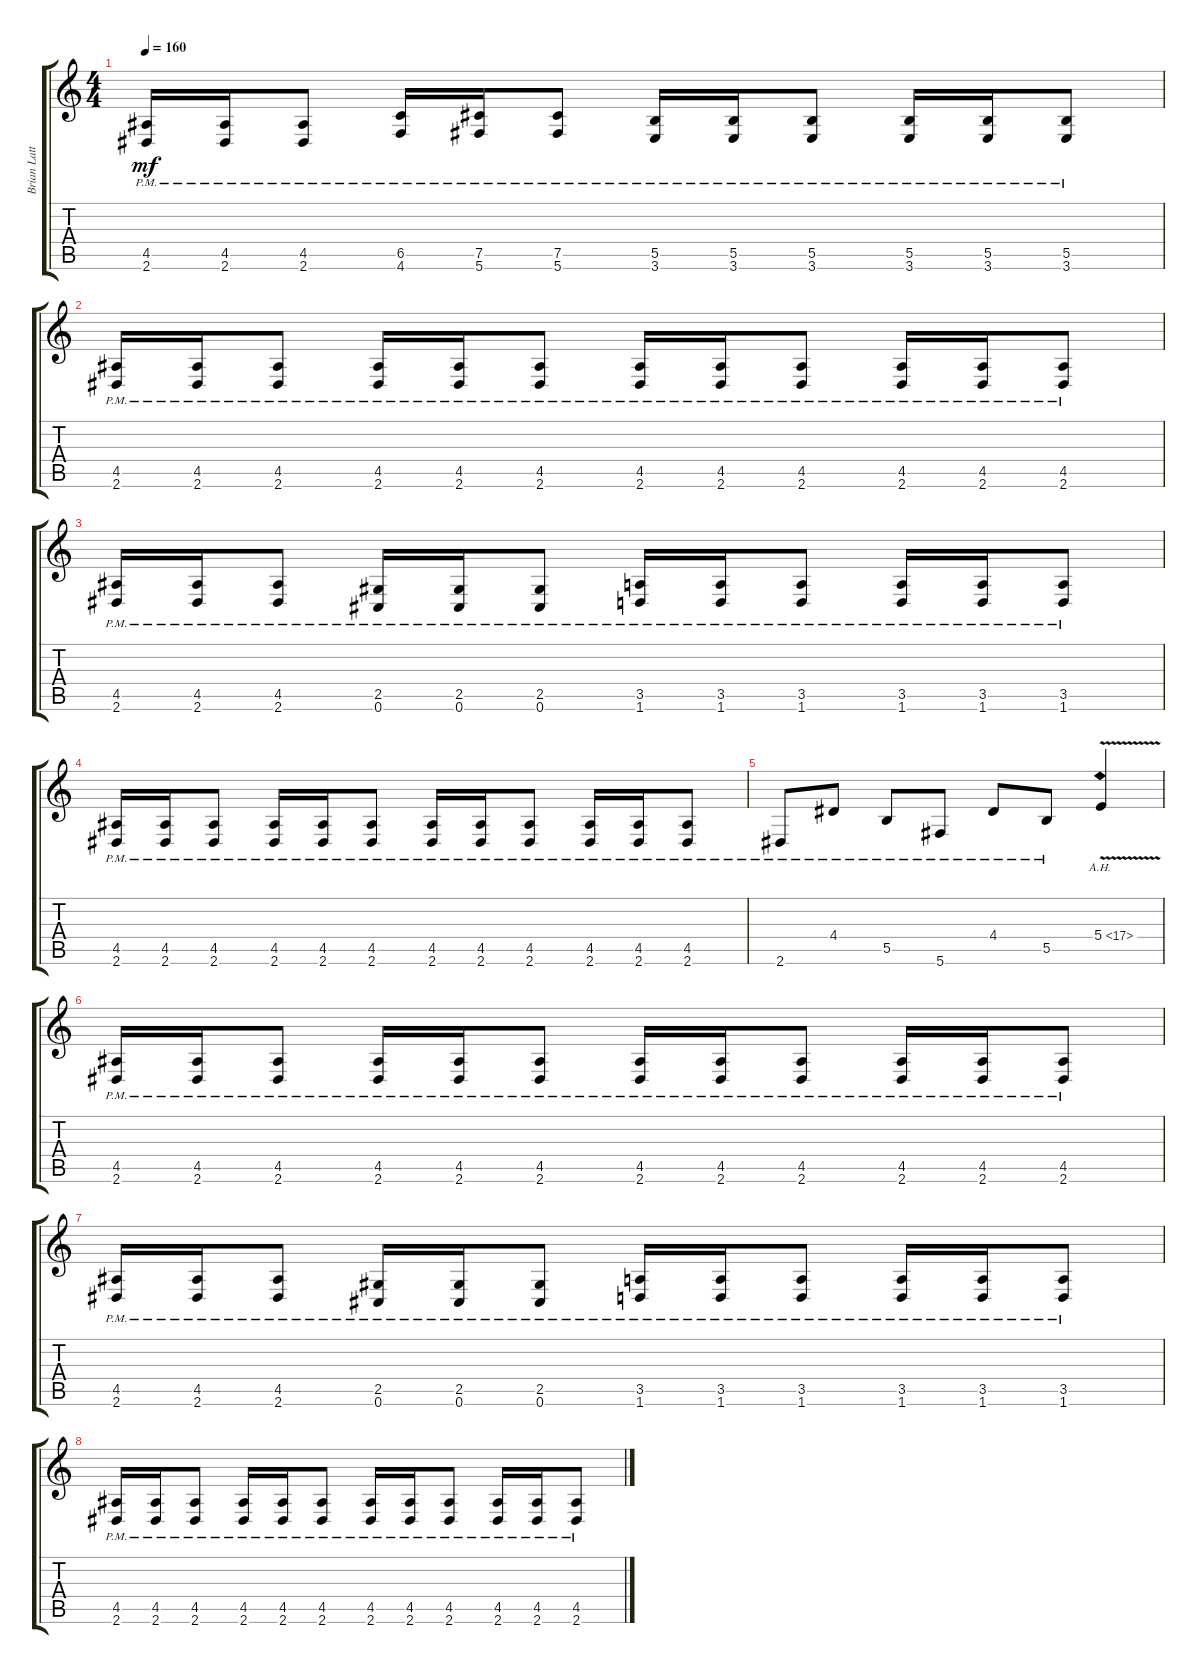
\track ("Brian Latta" "Brian Latt") {instrument distortionguitar}
\staff {score tabs}
\tuning (Db4 Ab3 E3 B2 Gb2 Db2) {hide}
\ts (4 4)
\tempo 160
\clef g2
\ks c
(4.5{pm} 2.6{pm}).16{dy mf} (4.5{pm} 2.6{pm}).16 (4.5{pm} 2.6{pm}).8 (6.5{pm} 4.6{pm}).16 (7.5{pm} 5.6{pm}).16 (7.5{pm} 5.6{pm}).8 (5.5{pm} 3.6{pm}).16 (5.5{pm} 3.6{pm}).16 (5.5{pm} 3.6{pm}).8 (5.5{pm} 3.6{pm}).16 (5.5{pm} 3.6{pm}).16 (5.5{pm} 3.6{pm}).8 |
(4.5{pm} 2.6{pm}).16 (4.5{pm} 2.6{pm}).16 (4.5{pm} 2.6{pm}).8 (4.5{pm} 2.6{pm}).16 (4.5{pm} 2.6{pm}).16 (4.5{pm} 2.6{pm}).8 (4.5{pm} 2.6{pm}).16 (4.5{pm} 2.6{pm}).16 (4.5{pm} 2.6{pm}).8 (4.5{pm} 2.6{pm}).16 (4.5{pm} 2.6{pm}).16 (4.5{pm} 2.6{pm}).8 |
(4.5{pm} 2.6{pm}).16 (4.5{pm} 2.6{pm}).16 (4.5{pm} 2.6{pm}).8 (2.5{pm} 0.6{pm}).16 (2.5{pm} 0.6{pm}).16 (2.5{pm} 0.6{pm}).8 (3.5{pm} 1.6{pm}).16 (3.5{pm} 1.6{pm}).16 (3.5{pm} 1.6{pm}).8 (3.5{pm} 1.6{pm}).16 (3.5{pm} 1.6{pm}).16 (3.5{pm} 1.6{pm}).8 |
(4.5{pm} 2.6{pm}).16 (4.5{pm} 2.6{pm}).16 (4.5{pm} 2.6{pm}).8 (4.5{pm} 2.6{pm}).16 (4.5{pm} 2.6{pm}).16 (4.5{pm} 2.6{pm}).8 (4.5{pm} 2.6{pm}).16 (4.5{pm} 2.6{pm}).16 (4.5{pm} 2.6{pm}).8 (4.5{pm} 2.6{pm}).16 (4.5{pm} 2.6{pm}).16 (4.5{pm} 2.6{pm}).8 |
2.6{pm}.8 4.4{pm}.8 5.5{pm}.8 5.6{pm}.8 4.4{pm}.8 5.5{pm}.8 5.4{ah 12 v}.4 |
(4.5{pm} 2.6{pm}).16 (4.5{pm} 2.6{pm}).16 (4.5{pm} 2.6{pm}).8 (4.5{pm} 2.6{pm}).16 (4.5{pm} 2.6{pm}).16 (4.5{pm} 2.6{pm}).8 (4.5{pm} 2.6{pm}).16 (4.5{pm} 2.6{pm}).16 (4.5{pm} 2.6{pm}).8 (4.5{pm} 2.6{pm}).16 (4.5{pm} 2.6{pm}).16 (4.5{pm} 2.6{pm}).8 |
(4.5{pm} 2.6{pm}).16 (4.5{pm} 2.6{pm}).16 (4.5{pm} 2.6{pm}).8 (2.5{pm} 0.6{pm}).16 (2.5{pm} 0.6{pm}).16 (2.5{pm} 0.6{pm}).8 (3.5{pm} 1.6{pm}).16 (3.5{pm} 1.6{pm}).16 (3.5{pm} 1.6{pm}).8 (3.5{pm} 1.6{pm}).16 (3.5{pm} 1.6{pm}).16 (3.5{pm} 1.6{pm}).8 |
(4.5{pm} 2.6{pm}).16 (4.5{pm} 2.6{pm}).16 (4.5{pm} 2.6{pm}).8 (4.5{pm} 2.6{pm}).16 (4.5{pm} 2.6{pm}).16 (4.5{pm} 2.6{pm}).8 (4.5{pm} 2.6{pm}).16 (4.5{pm} 2.6{pm}).16 (4.5{pm} 2.6{pm}).8 (4.5{pm} 2.6{pm}).16 (4.5{pm} 2.6{pm}).16 (4.5{pm} 2.6{pm}).8
